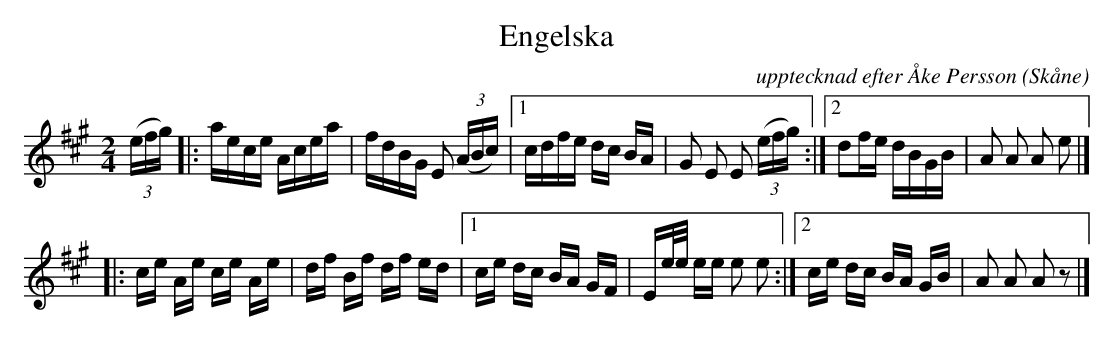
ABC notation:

X:1
T:Engelska
C:upptecknad efter Åke Persson
O:Skåne
M:2/4
L:1/16
K:A
(3(efg) |: aece Acea | fdBG E2 (3(ABc) |[1 cdfe dc BA | G2 E2 E2  (3(efg) :|[2 d2fe dBGB | A2 A2 A2 e2 |]
|: ce Ae ce Ae | df Bf df ed |[1 ce dc BA GF | Ee1/2e1/2 ee e2 e2 :|[2 ce dc BA GB | A2 A2 A2 z2 |]
